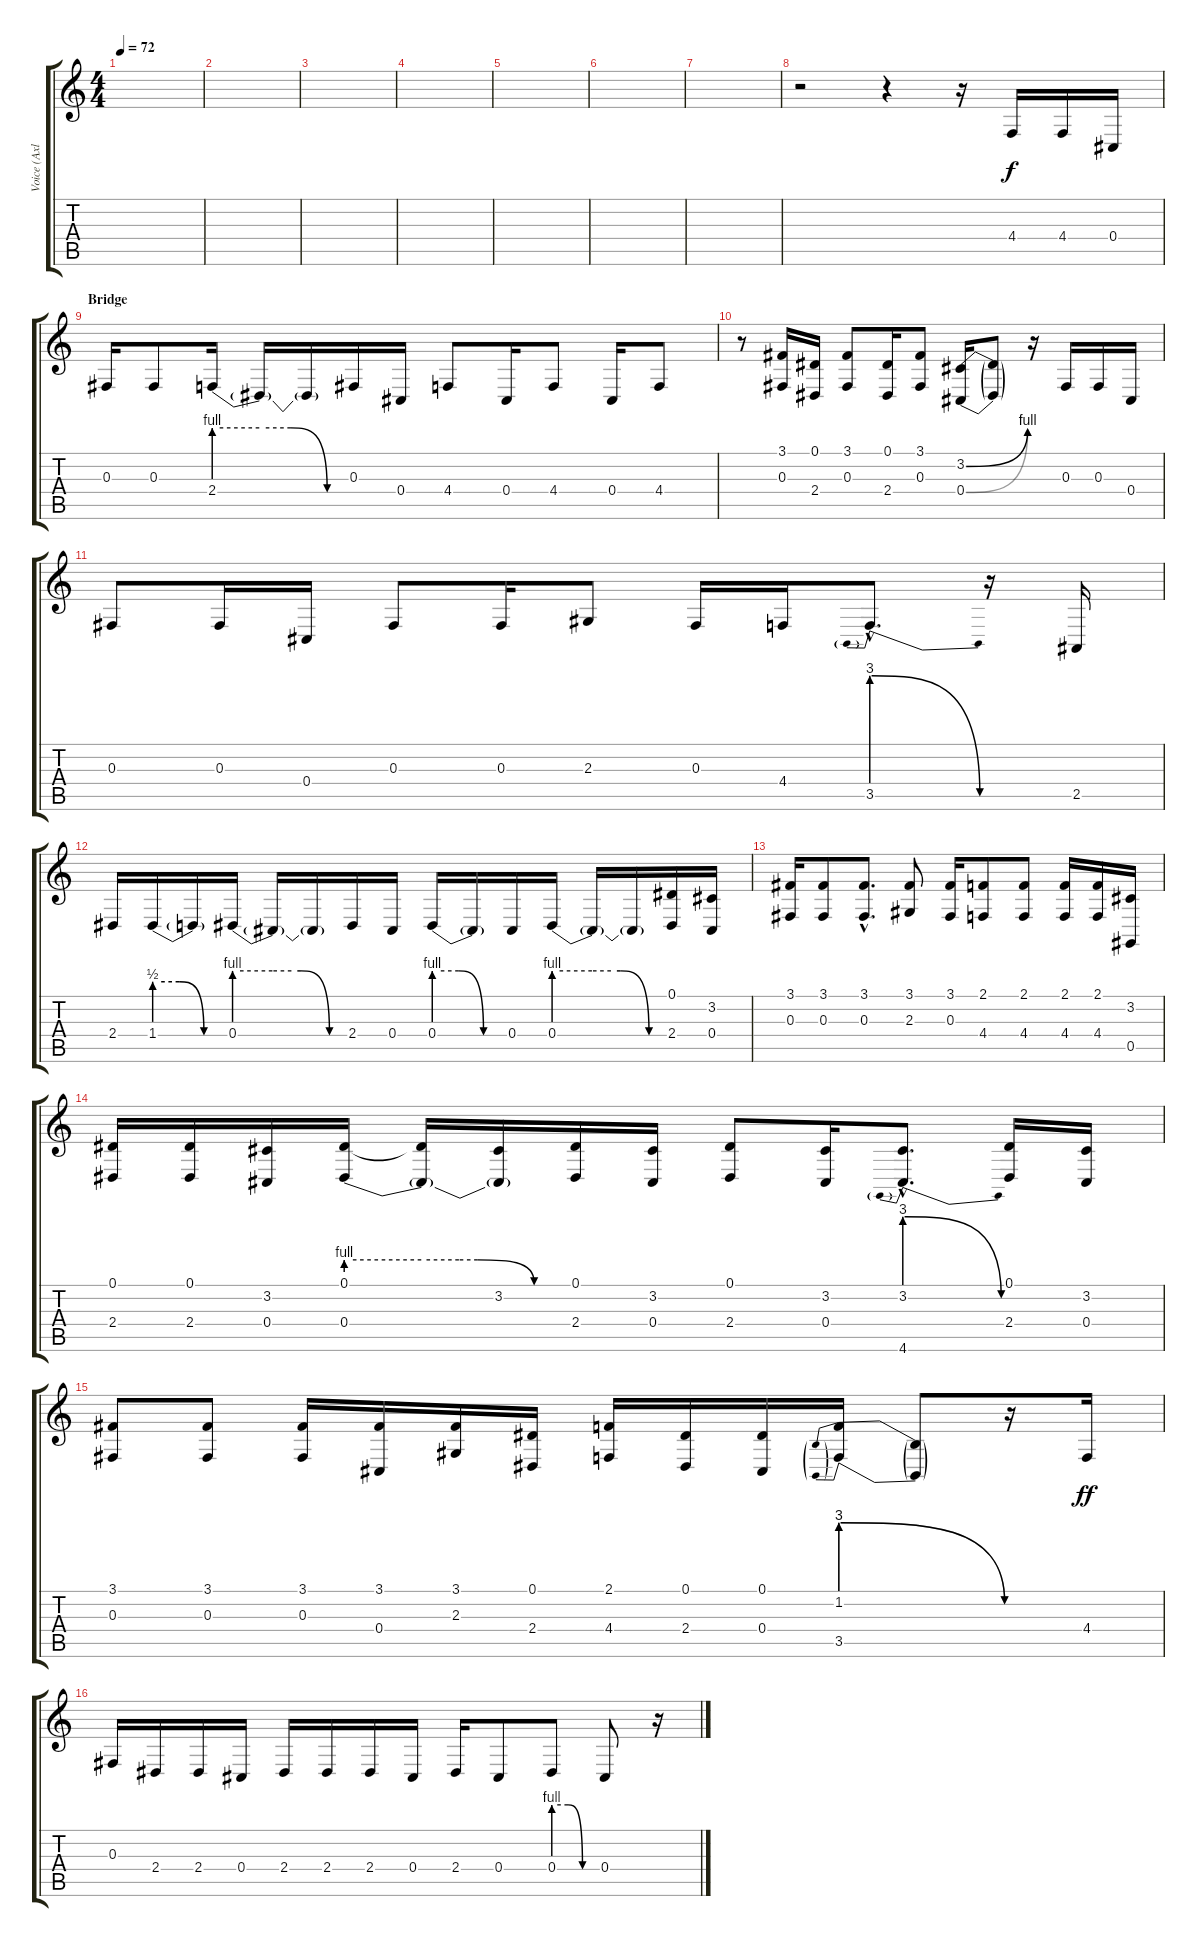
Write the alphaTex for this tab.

\track ("Voice (Axl)" "Voice (Axl") {instrument lead2sawtooth}
\staff {score tabs}
\tuning (Eb4 Bb3 Gb3 Db3 Ab2 Eb2) {hide}
\ts (4 4)
\tempo 72
\clef g2
\ks c
|
|
|
|
|
|
|
r.2 r.4 r.16 4.4.16 4.4.16 0.4.16 |
\section ("" "Bridge")
0.3.16 0.3.8 2.4{be (custom 0 4 20 4 34 4 50 0 60 0)}.16 2.4{t}.16 2.4{t}.16 0.3.16 0.4.16 4.4.8 0.4.16 4.4.8 0.4.16 4.4.8 |
r.8 (3.1 0.3).16 (0.1 2.4).16 (3.1 0.3).8 (0.1 2.4).16 (3.1 0.3).8 (3.2{be (bend 0 0 60 4)} 0.4{be (bend 0 0 60 4)}).16 (3.2{t} 0.4{t}).8 r.16 0.3.16 0.3.16 0.4.16 |
0.3.8 0.3.16 0.4.16 0.3.8 0.3.16 2.3.8 0.3.16 4.4.16 3.5{be (prebendrelease 0 12 60 0) hac}.8{d} r.16 2.5.16 |
2.4.16 1.4{be (custom 0 2 20 2 40 0 60 0)}.16 1.4{t}.16 0.4{be (custom 0 4 20 4 30 4 35 4 50 0 60 0)}.16 0.4{t}.16 0.4{t}.16 2.4.16 0.4.16 0.4{be (custom 0 4 20 4 40 0 60 0)}.16 0.4{t}.16 0.4.16 0.4{be (custom 0 4 20 4 30 4 35 4 50 0 60 0)}.16 0.4{t}.16 0.4{t}.16 (0.1 2.4).16 (3.2 0.4).16 |
(3.1 0.3).16 (3.1 0.3).8 (3.1{hac} 0.3{hac}).8{d} (3.1 2.3).8 (3.1 0.3).16 (2.1 4.4).8 (2.1 4.4).8 (2.1 4.4).16 (2.1 4.4).16 (3.2 0.5).16 |
(0.1 2.4).16 (0.1 2.4).16 (3.2 0.4).16 (0.1 0.4{be (custom 0 4 20 4 30 4 35 4 50 0 60 0)}).16 (0.1{t} 0.4{t}).16 (3.2 0.4{t}).16 (0.1 2.4).16 (3.2 0.4).16 (0.1 2.4).8 (3.2 0.4).16 (3.2{hac} 4.6{be (prebendrelease 0 12 60 0) hac}).8{d} (0.1 2.4).16 (3.2 0.4).16 |
(3.1 0.3).8 (3.1 0.3).8 (3.1 0.3).16 (3.1 0.4).16 (3.1 2.3).16 (0.1 2.4).16 (2.1 4.4).16 (0.1 2.4).16 (0.1 0.4).16 (1.2{be (prebendrelease 0 12 60 0)} 3.5{be (prebendrelease 0 12 60 0)}).16 (1.2{t} 3.5{t}).8 r.16 4.4.16{dy ff} |
0.3.16 2.4.16 2.4.16 0.4.16 2.4.16 2.4.16 2.4.16 0.4.16 2.4.16 0.4.8 0.4{be (custom 0 4 20 4 40 0 60 0)}.8 0.4.8 r.16
